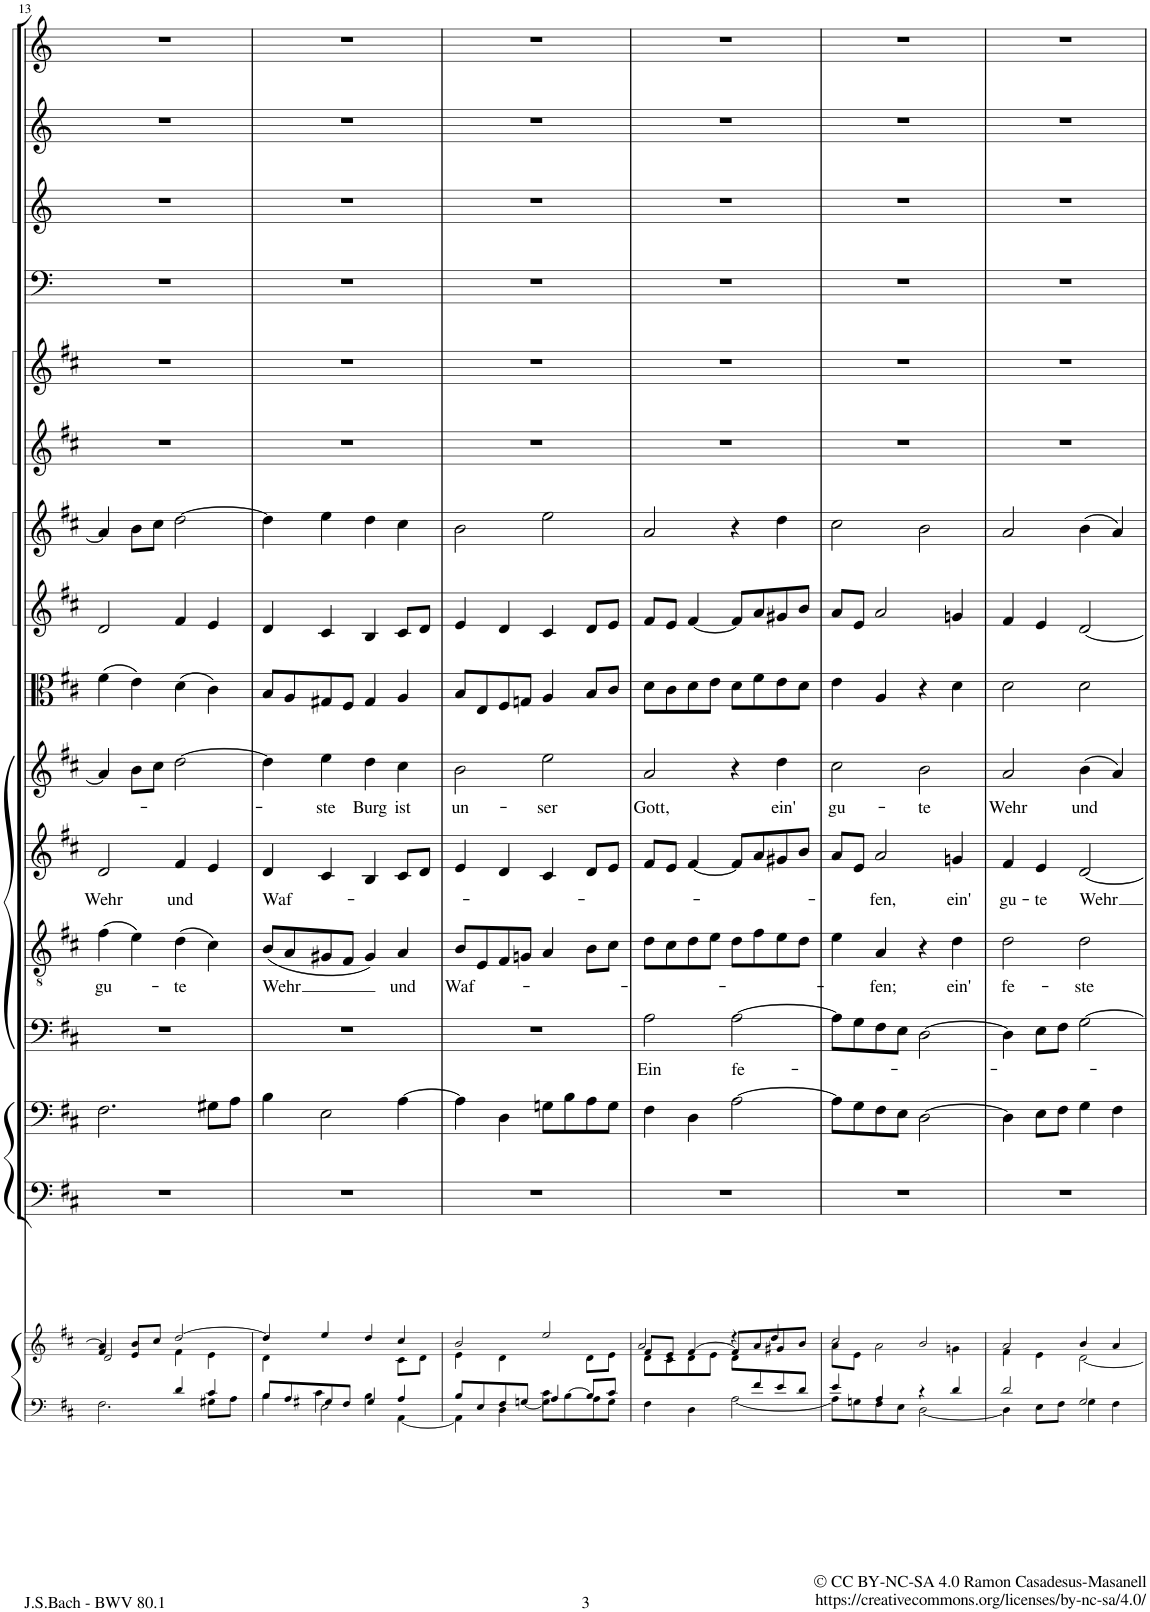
**kern	**kern	**kern	**kern	**kern	**text	**kern	**text	**kern	**text	**kern	**text	**kern	**kern	**kern	**kern	**kern	**kern	**kern	**kern	**kern
*part16	*part16	*part15	*part14	*part13	*part13	*part12	*part12	*part11	*part11	*part10	*part10	*part9	*part8	*part7	*part6	*part5	*part4	*part3	*part2	*part1
*staff17	*staff16	*staff15	*staff14	*staff13	*staff13	*staff12	*staff12	*staff11	*staff11	*staff10	*staff10	*staff9	*staff8	*staff7	*staff6	*staff5	*staff4	*staff3	*staff2	*staff1
*I"Piano reduction	*	*I"Violone	*I"Violoncello	*I"Basso	*	*I"Tenore	*	*I"Alto	*	*I"Soprano	*	*I"Viola	*I"Violino II	*I"Violino I	*I"Oboe II	*I"Oboe I	*I"Timpani	*I"Tromba III (D)	*I"Tromba II (D)	*I"Tromba I (D)
*I'Pno	*	*	*	*	*	*	*	*	*	*	*	*	*	*	*I'Ob	*I'Ob	*I'Timp	*	*	*
!!LO:PB:g=z
*clefF4	*clefG2	*clefF4	*clefF4	*clefF4	*	*clefGv2	*	*clefG2	*	*clefG2	*	*clefC3	*clefG2	*clefG2	*clefG2	*clefG2	*clefF4	*clefG2	*clefG2	*clefG2
*	*	*Trd7c12	*	*	*	*	*	*	*	*	*	*	*	*	*	*	*	*Trd-1c-2	*Trd-1c-2	*Trd-1c-2
*k[f#c#]	*k[f#c#]	*k[f#c#]	*k[f#c#]	*k[f#c#]	*	*k[f#c#]	*	*k[f#c#]	*	*k[f#c#]	*	*k[f#c#]	*k[f#c#]	*k[f#c#]	*k[f#c#]	*k[f#c#]	*k[]	*k[]	*k[]	*k[]
*M4/4	*M4/4	*M4/4	*M4/4	*M4/4	*	*M4/4	*	*M4/4	*	*M4/4	*	*M4/4	*M4/4	*M4/4	*M4/4	*M4/4	*M4/4	*M4/4	*M4/4	*M4/4
*met(c)	*met(c)	*met(c)	*met(c)	*met(c)	*	*met(c)	*	*met(c)	*	*met(c)	*	*met(c)	*met(c)	*met(c)	*met(c)	*met(c)	*met(c)	*met(c)	*met(c)	*met(c)
=13	=13	=13	=13	=13	=13	=13	=13	=13	=13	=13	=13	=13	=13	=13	=13	=13	=13	=13	=13	=13
*^	*^	*	*	*	*	*	*	*	*	*	*	*	*	*	*	*	*	*	*	*
*	*	*	*^	*	*	*	*	*	*	*	*	*	*	*	*	*	*	*	*	*	*	*
!	!	!	!	!	!	!	!	!	!	!LO:LY:b	!	!LO:LY:b	!	!	!	!	!	!	!	!	!	!	!
2ryy	2.F#\	4a/]	2d/	4f#/	1r	2.F#\	1r	.	(4f#\	gu	2d/	Wehr	4a/]	.	(4f#\	2d/	4a/]	1r	1r	1r	1r	1r	1r
.	.	8b/L	.	4e/	.	.	.	.	4e\)	.	.	.	8b\L	.	4e\)	.	8b\L	.	.	.	.	.	.
.	.	8cc#/J	.	.	.	.	.	.	.	.	.	.	8cc#\J	.	.	.	8cc#\J	.	.	.	.	.	.
!	!	!	!	!	!	!	!	!	!	!LO:LY:b	!	!LO:LY:b	!	!	!	!	!	!	!	!	!	!	!
4d/	.	[2dd/	4f#\	2ryy	.	.	.	.	(4d\	te	4f#/	und	[2dd\	.	(4d\	4f#/	[2dd\	.	.	.	.	.	.
4c#/	8G#X\L	.	4e\	.	.	8G#X\L	.	.	4c#\)	.	4e/	.	.	.	4c#\)	4e/	.	.	.	.	.	.	.
.	8A\J	.	.	.	.	8A\J	.	.	.	.	.	.	.	.	.	.	.	.	.	.	.	.	.
*	*	*	*v	*v	*	*	*	*	*	*	*	*	*	*	*	*	*	*	*	*	*	*	*
=14	=14	=14	=14	=14	=14	=14	=14	=14	=14	=14	=14	=14	=14	=14	=14	=14	=14	=14	=14	=14	=14	=14
*	*^	*	*	*	*	*	*	*	*	*	*	*	*	*	*	*	*	*	*	*	*	*
!	!	!	!	!	!	!	!	!	!	!LO:LY:b	!	!LO:LY:b	!	!	!	!	!	!	!	!	!	!	!
4ryy	8B/L	4B\	4dd/]	4d\	1r	4B\	1r	.	(8B/L	Wehr	4d/	Waf-	4dd\]	.	8B/L	4d/	4dd\]	1r	1r	1r	1r	1r	1r
.	8A/	.	.	.	.	.	.	.	8A/	.	.	.	.	.	8A/	.	.	.	.	.	.	.	.
!	!	!	!	!	!	!	!	!	!	!	!	!	!	!LO:LY:b	!	!	!	!	!	!	!	!	!
4c#\	8G#X/	2E\	4ee/	2ryy	.	2E\	.	.	8G#X/	.	4c#/	.	4ee\	-ste	8G#X/	4c#/	4ee\	.	.	.	.	.	.
.	8F#/J	.	.	.	.	.	.	.	8F#/J	.	.	.	.	.	8F#/J	.	.	.	.	.	.	.	.
!	!	!	!	!	!	!	!	!	!	!	!	!	!	!LO:LY:b	!	!	!	!	!	!	!	!	!
4B\	4G#/	.	4dd/	.	.	.	.	.	4G#/)	.	4B/	.	4dd\	Burg	4G#/	4B/	4dd\	.	.	.	.	.	.
!	!	!	!	!	!	!	!	!	!	!LO:LY:b	!	!	!	!LO:LY:b	!	!	!	!	!	!	!	!	!
4ryy	4A/	[4AA\	4cc#/	8c#\L	.	[4A\	.	.	4A/	und	8c#/L	.	4cc#\	ist	4A/	8c#/L	4cc#\	.	.	.	.	.	.
.	.	.	.	8d\J	.	.	.	.	.	.	8d/J	.	.	.	.	8d/J	.	.	.	.	.	.	.
=15	=15	=15	=15	=15	=15	=15	=15	=15	=15	=15	=15	=15	=15	=15	=15	=15	=15	=15	=15	=15	=15	=15	=15
!	!	!	!	!	!	!	!	!	!	!LO:LY:b	!	!	!	!LO:LY:b	!	!	!	!	!	!	!	!	!
2ryy	8B/L	4AA\]	2b/	4e\	1r	4A\]	1r	.	8B/L	Waf	4e/	.	2b\	un-	8B/L	4e/	2b\	1r	1r	1r	1r	1r	1r
.	8E/	.	.	.	.	.	.	.	8E/	.	.	.	.	.	8E/	.	.	.	.	.	.	.	.
.	8F#/	4D\	.	4d\	.	4D\	.	.	8F#/	.	4d/	.	.	.	8F#/	4d/	.	.	.	.	.	.	.
.	[<8Gn/J	.	.	.	.	.	.	.	8Gn/J	.	.	.	.	.	8Gn/J	.	.	.	.	.	.	.	.
!	!	!	!	!	!	!	!	!	!	!	!	!	!	!LO:LY:b	!	!	!	!	!	!	!	!	!
4c#\	4A/	8G\L]	2ee/	4ryy	.	8Gn\L	.	.	4A/	.	4c#/	.	2ee\	ser	4A/	4c#/	2ee\	.	.	.	.	.	.
.	.	[>8B\	.	.	.	8B\	.	.	.	.	.	.	.	.	.	.	.	.	.	.	.	.	.
4ryy	8B/L]	8A\	.	8d\L	.	8A\	.	.	8B\L	.	8d/L	.	.	.	8B/L	8d/L	.	.	.	.	.	.	.
.	8c#/J	8G\J	.	8e\J	.	8G\J	.	.	8c#\J	.	8e/J	.	.	.	8c#/J	8e/J	.	.	.	.	.	.	.
=16	=16	=16	=16	=16	=16	=16	=16	=16	=16	=16	=16	=16	=16	=16	=16	=16	=16	=16	=16	=16	=16	=16	=16
*	*	*	*	*^	*	*	*	*	*	*	*	*	*	*	*	*	*	*	*	*	*	*	*
!	!	!	!	!	!	!	!	!	!LO:LY:b	!	!	!	!	!	!LO:LY:b	!	!	!	!	!	!	!	!	!
*	*v	*v	*	*	*	*	*	*	*	*	*	*	*	*	*	*	*	*	*	*	*	*	*	*
8ryy	4F#\	2a/	8f#/L	8d\L	1r	4F#\	2A\	Ein	8d\L	.	8f#/L	.	2a/	Gott,	8d\L	8f#/L	2a/	1r	1r	1r	1r	1r	1r
.	.	.	8e/J	8c#\	.	.	.	.	8c#\	.	8e/J	.	.	.	8c#\	8e/J	.	.	.	.	.	.	.
.	4D\	.	[4f#/	8d\	.	4D\	.	.	8d\	.	[4f#/	.	.	.	8d\	[4f#/	.	.	.	.	.	.	.
.	.	.	.	8e\J	.	.	.	.	8e\J	.	.	.	.	.	8e\J	.	.	.	.	.	.	.	.
!	!	!	!	!	!	!	!	!LO:LY:b	!	!	!	!	!	!	!	!	!	!	!	!	!	!	!
.	[2A\	4r	8f#/L]	8d\L	.	[2A\	[2A\	fe-	8d\L	.	8f#/L]	.	4r	.	8d\L	8f#/L]	4r	.	.	.	.	.	.
8f#/	.	.	8a/	4.ryy	.	.	.	.	8f#\	.	8a/	.	.	.	8f#\	8a/	.	.	.	.	.	.	.
!	!	!	!	!	!	!	!	!	!	!	!	!	!	!LO:LY:b	!	!	!	!	!	!	!	!	!
8e/	.	4dd/	8g#X/	.	.	.	.	.	8e\	.	8g#X/	.	4dd\	ein'	8e\	8g#X/	4dd\	.	.	.	.	.	.
8d/J	.	.	8b/J	.	.	.	.	.	8d\J	.	8b/J	.	.	.	8d\J	8b/J	.	.	.	.	.	.	.
*	*	*	*v	*v	*	*	*	*	*	*	*	*	*	*	*	*	*	*	*	*	*	*	*
=17	=17	=17	=17	=17	=17	=17	=17	=17	=17	=17	=17	=17	=17	=17	=17	=17	=17	=17	=17	=17	=17	=17
!	!	!	!	!	!	!	!	!	!	!	!	!	!LO:LY:b	!	!	!	!	!	!	!	!	!
4e/	8A\L]	2cc#/	8a\L	1r	8A\L]	8A\L]	.	4e\	.	8a/L	.	2cc#\	gu-	4e\	8a/L	2cc#\	1r	1r	1r	1r	1r	1r
.	8Gn\	.	8e\J	.	8G\	8G\	.	.	.	8e/J	.	.	.	.	8e/J	.	.	.	.	.	.	.
!	!	!	!	!	!	!	!	!	!LO:LY:b	!	!LO:LY:b	!	!	!	!	!	!	!	!	!	!	!
4A/	8F#\	.	2a\	.	8F#\	8F#\	.	4A/	fen;	2a/	fen,	.	.	4A/	2a/	.	.	.	.	.	.	.
.	8E\J	.	.	.	8E\J	8E\J	.	.	.	.	.	.	.	.	.	.	.	.	.	.	.	.
!	!	!	!	!	!	!	!	!	!	!	!	!	!LO:LY:b	!	!	!	!	!	!	!	!	!
4r	[2D\	2b/	.	.	[2D\	[2D\	.	4r	.	.	.	2b\	te	4r	.	2b\	.	.	.	.	.	.
!	!	!	!	!	!	!	!	!	!LO:LY:b	!	!LO:LY:b	!	!	!	!	!	!	!	!	!	!	!
4d/	.	.	4gn\	.	.	.	.	4d\	ein'	4gn/	ein'	.	.	4d\	4gn/	.	.	.	.	.	.	.
=18	=18	=18	=18	=18	=18	=18	=18	=18	=18	=18	=18	=18	=18	=18	=18	=18	=18	=18	=18	=18	=18	=18
!	!	!	!	!	!	!	!	!	!LO:LY:b	!	!LO:LY:b	!	!LO:LY:b	!	!	!	!	!	!	!	!	!
2d/	4D\]	2a/	4f#\	1r	4D\]	4D\]	.	2d\	fe-	4f#/	gu-	2a/	Wehr	2d\	4f#/	2a/	1r	1r	1r	1r	1r	1r
!	!	!	!	!	!	!	!	!	!	!	!LO:LY:b	!	!	!	!	!	!	!	!	!	!	!
.	8E\L	.	4e\	.	8E\L	8E\L	.	.	.	4e/	te	.	.	.	4e/	.	.	.	.	.	.	.
.	8F#\J	.	.	.	8F#\J	8F#\J	.	.	.	.	.	.	.	.	.	.	.	.	.	.	.	.
!	!	!	!	!	!	!	!	!	!LO:LY:b	!	!LO:LY:b	!	!LO:LY:b	!	!	!	!	!	!	!	!	!
2G/	4G\	4b/	[2d\	.	4G\	[2G\	.	2d\	ste	[2d/	-Wehr	(4b\	und	2d\	[2d/	(4b\	.	.	.	.	.	.
.	4F#\	4a/	.	.	4F#\	.	.	.	.	.	.	4a/)	.	.	.	4a/)	.	.	.	.	.	.
*v	*v	*	*	*	*	*	*	*	*	*	*	*	*	*	*	*	*	*	*	*	*	*
*	*v	*v	*	*	*	*	*	*	*	*	*	*	*	*	*	*	*	*	*	*	*
=	=	=	=	=	=	=	=	=	=	=	=	=	=	=	=	=	=	=	=	=
*-	*-	*-	*-	*-	*-	*-	*-	*-	*-	*-	*-	*-	*-	*-	*-	*-	*-	*-	*-	*-
